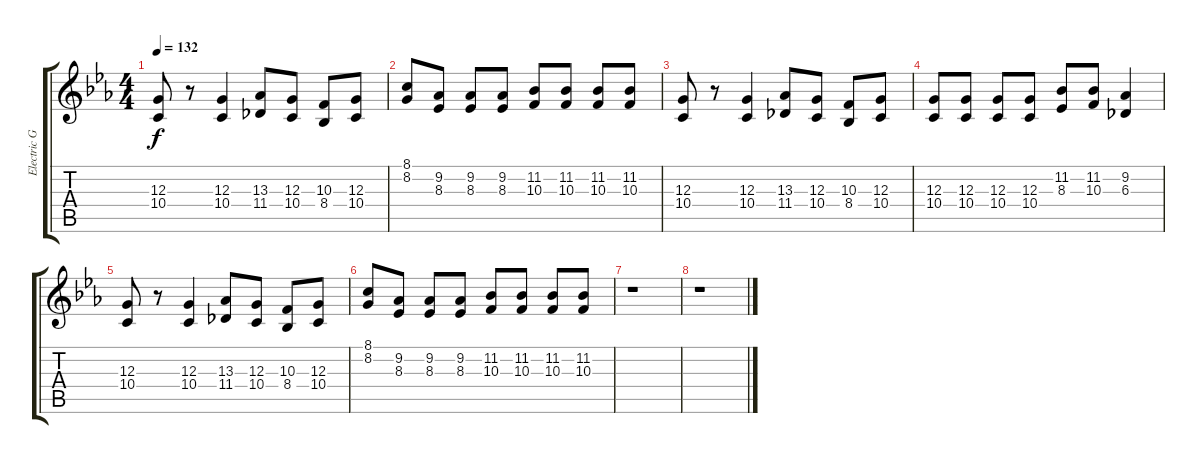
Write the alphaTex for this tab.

\track ("Electric Guitar" "Electric G") {instrument violin}
\staff {score tabs}
\tuning (E4 B3 G3 D3 A2 E2) {hide}
\ts (4 4)
\tempo 132
\clef g2
\ks eb
(12.3 10.4).8{dy f} r.8 (12.3 10.4).4 (13.3 11.4).8 (12.3 10.4).8 (10.3 8.4).8 (12.3 10.4).8 |
(8.1 8.2).8 (9.2 8.3).8 (9.2 8.3).8 (9.2 8.3).8 (11.2 10.3).8 (11.2 10.3).8 (11.2 10.3).8 (11.2 10.3).8 |
(12.3 10.4).8 r.8 (12.3 10.4).4 (13.3 11.4).8 (12.3 10.4).8 (10.3 8.4).8 (12.3 10.4).8 |
(12.3 10.4).8 (12.3 10.4).8 (12.3 10.4).8 (12.3 10.4).8 (11.2 8.3).8 (11.2 10.3).8 (9.2 6.3).4 |
(12.3 10.4).8 r.8 (12.3 10.4).4 (13.3 11.4).8 (12.3 10.4).8 (10.3 8.4).8 (12.3 10.4).8 |
(8.1 8.2).8 (9.2 8.3).8 (9.2 8.3).8 (9.2 8.3).8 (11.2 10.3).8 (11.2 10.3).8 (11.2 10.3).8 (11.2 10.3).8 |
r.1 |
r.1
